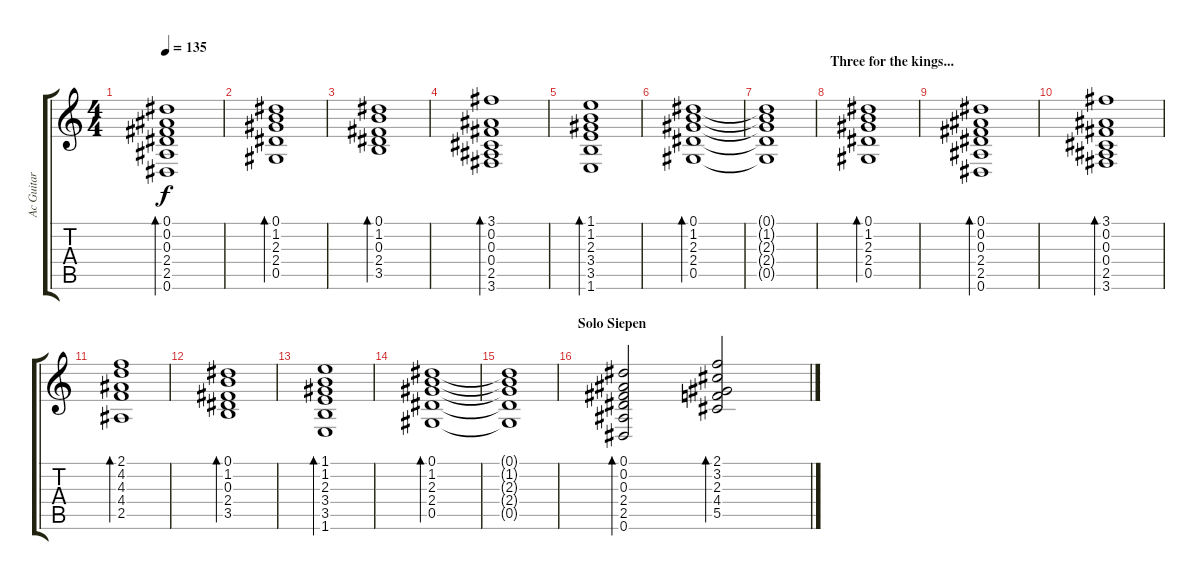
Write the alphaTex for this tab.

\track ("Ac Guitar 2" "Ac Guitar ") {instrument acousticguitarsteel}
\staff {score tabs}
\tuning (Eb4 Bb3 Gb3 Db3 Ab2 Eb2) {hide}
\ts (4 4)
\tempo 135
\clef g2
\ks c
(0.1 0.2 0.3 2.4 2.5 0.6).1{bd 120 dy f} |
(0.1 1.2 2.3 2.4 0.5).1{bd 120} |
(0.1 1.2 0.3 2.4 3.5).1{bd 120} |
(3.1 0.2 0.3 0.4 2.5 3.6).1{bd 120} |
(1.1 1.2 2.3 3.4 3.5 1.6).1{bd 120} |
(0.1 1.2 2.3 2.4 0.5).1{bd 120} |
(0.1{t} 1.2{t} 2.3{t} 2.4{t} 0.5{t}).1 |
\section ("" "Three for the kings...")
(0.1 1.2 2.3 2.4 0.5).1{bd 120} |
(0.1 0.2 0.3 2.4 2.5 0.6).1{bd 120} |
(3.1 0.2 0.3 0.4 2.5 3.6).1{bd 120} |
(2.1 4.2 4.3 4.4 2.5).1{bd 120} |
(0.1 1.2 0.3 2.4 3.5).1{bd 120} |
(1.1 1.2 2.3 3.4 3.5 1.6).1{bd 120} |
(0.1 1.2 2.3 2.4 0.5).1{bd 120} |
(0.1{t} 1.2{t} 2.3{t} 2.4{t} 0.5{t}).1 |
\section ("" "Solo Siepen")
(0.1 0.2 0.3 2.4 2.5 0.6).2{bd 240} (2.1 3.2 2.3 4.4 5.5).2{bd 240}
